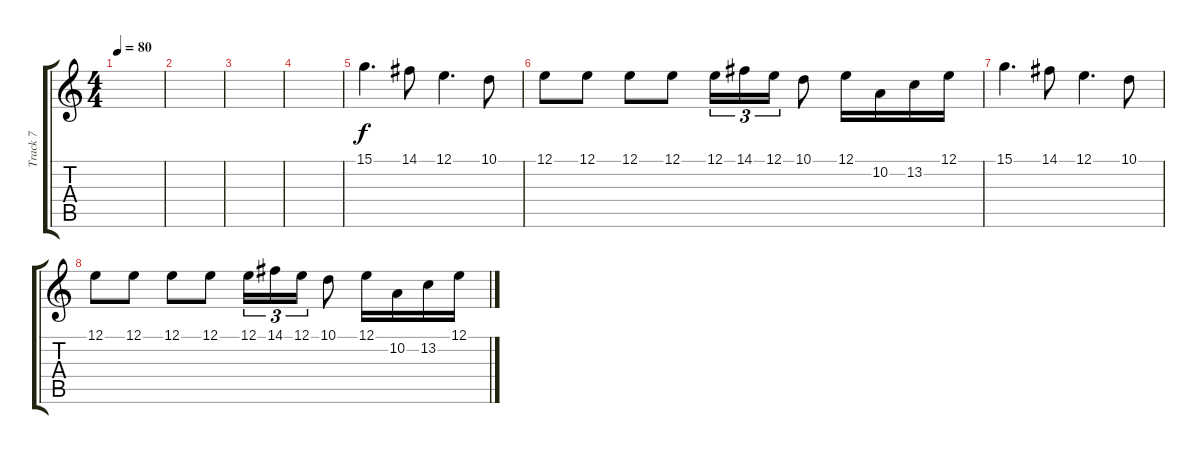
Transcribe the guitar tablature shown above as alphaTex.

\track ("Track 7" "Track 7") {instrument musicbox}
\staff {score tabs}
\tuning (E4 B3 G3 D3 A2 E2) {hide}
\ts (4 4)
\tempo 80
\clef g2
\ks c
|
|
|
|
15.1.4{d} 14.1.8 12.1.4{d} 10.1.8 |
12.1.8 12.1.8 12.1.8 12.1.8 12.1.16{tu (3 2)} 14.1.16{tu (3 2)} 12.1.16{tu (3 2)} 10.1.8 12.1.16 10.2.16 13.2.16 12.1.16 |
15.1.4{d} 14.1.8 12.1.4{d} 10.1.8 |
12.1.8 12.1.8 12.1.8 12.1.8 12.1.16{tu (3 2)} 14.1.16{tu (3 2)} 12.1.16{tu (3 2)} 10.1.8 12.1.16 10.2.16 13.2.16 12.1.16
